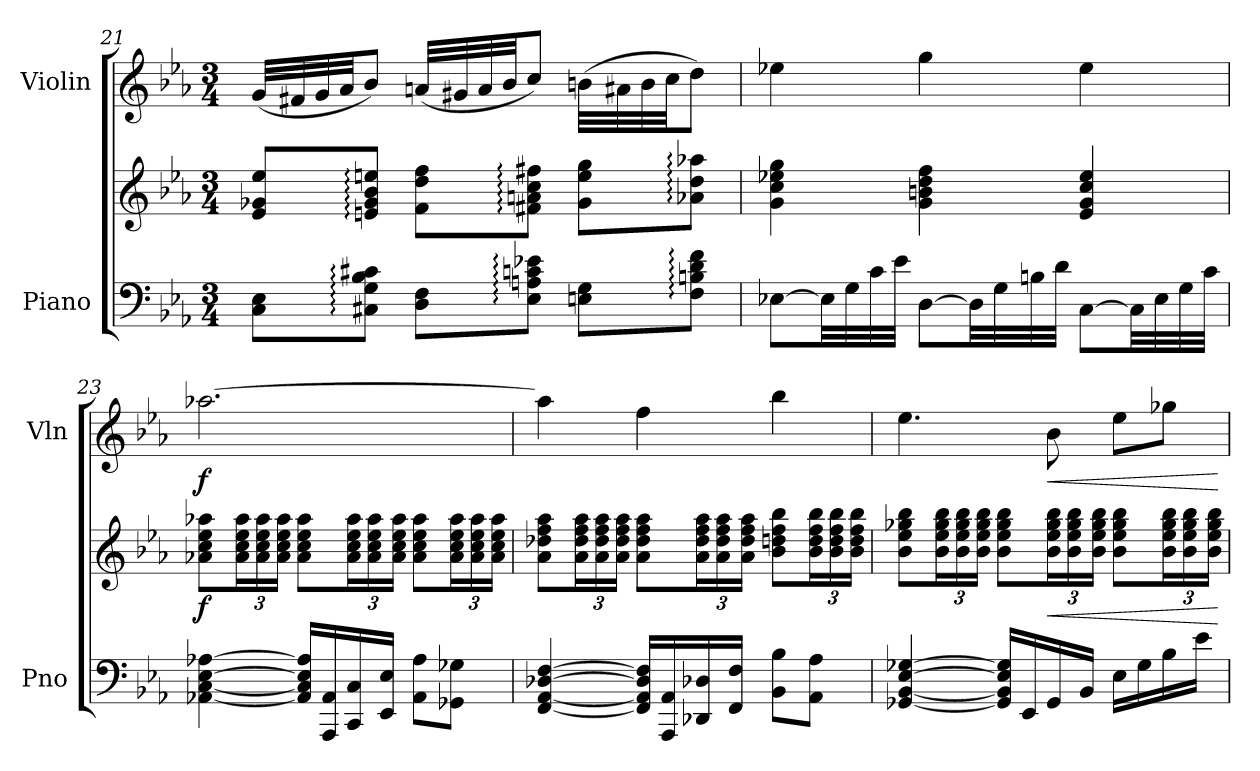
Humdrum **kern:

**kern	**kern	**dynam	**kern	**dynam
*part2	*part2	*part2	*part1	*part1
*staff3	*staff2	*staff2/3	*staff1	*staff1
*I"Piano	*	*	*I"Violin	*
*I'Pno	*	*	*I'Vln	*
!!LO:PB:g=z
*clefF4	*clefG2	*	*clefG2	*
*k[b-e-a-]	*k[b-e-a-]	*	*k[b-e-a-]	*
*M3/4	*M3/4	*	*M3/4	*
=21	=21	=21	=21	=21
8C\ 8E-\L	8e-/ 8g-X/ 8ee-/L	.	(<32g/LLL	.
.	.	.	32f#X/	.
.	.	.	32g/	.
.	.	.	32a-/JJ	.
8C#X\: 8G\: 8B-\: 8c#X\:J	8en/: 8g-/: 8b-/: 8een/:J	.	8b-/J)	.
8D\ 8F\L	8f\ 8dd\ 8ff\L	.	(<32an/LLL	.
.	.	.	32g#X/	.
.	.	.	32a/	.
.	.	.	32b-/JJ	.
8E-\: 8An\: 8cn\: 8e-X\:J	8f#X\: 8an\: 8cc\: 8ff#X\:J	.	8cc/J)	.
8En\ 8G\L	8g-\ 8ee\ 8gg\L	.	(>32bn\LLL	.
.	.	.	32a#X\	.
.	.	.	32b\	.
.	.	.	32cc\JJ	.
8F\: 8Bn\: 8d\: 8f\:J	8a-X\: 8dd\: 8aa-X\:J	.	8dd\J)	.
=22	=22	=22	=22	=22
[8E-X\L	4g\ 4cc\ 4ee-X\ 4gg\	.	4ee-X\	.
32E-\LL]	.	.	.	.
32G\	.	.	.	.
32c\	.	.	.	.
32e-\JJJ	.	.	.	.
[8D\L	4g\ 4bn\ 4dd\ 4ff\	.	4gg\	.
32D\LL]	.	.	.	.
32G\	.	.	.	.
32Bn\	.	.	.	.
32d\JJJ	.	.	.	.
[8C\L	4e-/ 4g/ 4cc/ 4ee-/	.	4ee-\	.
32C\LL]	.	.	.	.
32E-\	.	.	.	.
32G\	.	.	.	.
32c\JJJ	.	.	.	.
=23	=23	=23	=23	=23
!	!	!LO:DY:b	!	!LO:DY:b
[4AA-X\ [4C\ [4E-\ [4A-X\	8a-X\ 8cc\ 8ee-\ 8aa-X\L	f	[2.aa-X\	f
*	*Xbrackettup	*	*	*
.	24a-\ 24cc\ 24ee-\ 24aa-\L	.	.	.
.	24a-\ 24cc\ 24ee-\ 24aa-\	.	.	.
.	24a-\ 24cc\ 24ee-\ 24aa-\JJ	.	.	.
16AA-/] 16C/] 16E-/] 16A-/]LL	8a-\ 8cc\ 8ee-\ 8aa-\L	.	.	.
16AAA-/ 16AA-/	.	.	.	.
16CC/ 16C/	24a-\ 24cc\ 24ee-\ 24aa-\L	.	.	.
.	24a-\ 24cc\ 24ee-\ 24aa-\	.	.	.
16EE-/ 16E-/JJ	.	.	.	.
.	24a-\ 24cc\ 24ee-\ 24aa-\JJ	.	.	.
8AA-\ 8A-\L	8a-\ 8cc\ 8ee-\ 8aa-\L	.	.	.
8GG-X\ 8G-X\J	24a-\ 24cc\ 24ee-\ 24aa-\L	.	.	.
.	24a-\ 24cc\ 24ee-\ 24aa-\	.	.	.
.	24a-\ 24cc\ 24ee-\ 24aa-\JJ	.	.	.
!!LO:LB:g=z
=24	=24	=24	=24	=24
[4FF/ [4AA-/ [4D-X/ [4F/	8a-\ 8dd-X\ 8ff\ 8aa-\L	.	4aa-\]	.
.	24a-\ 24dd-\ 24ff\ 24aa-\L	.	.	.
.	24a-\ 24dd-\ 24ff\ 24aa-\	.	.	.
.	24a-\ 24dd-\ 24ff\ 24aa-\JJ	.	.	.
16FF/] 16AA-/] 16D-/] 16F/]LL	8a-\ 8dd-\ 8ff\ 8aa-\L	.	4ff\	.
16AAA-/ 16AA-/	.	.	.	.
16DD-X/ 16D-X/	24a-\ 24dd-\ 24ff\ 24aa-\L	.	.	.
.	24a-\ 24dd-\ 24ff\ 24aa-\	.	.	.
16FF/ 16F/JJ	.	.	.	.
.	24a-\ 24dd-\ 24ff\ 24aa-\JJ	.	.	.
8BB-\ 8B-\L	8b-\ 8ddn\ 8ff\ 8bb-\L	.	4bb-\	.
8AA-\ 8A-\J	24b-\ 24dd\ 24ff\ 24bb-\L	.	.	.
.	24b-\ 24dd\ 24ff\ 24bb-\	.	.	.
.	24b-\ 24dd\ 24ff\ 24bb-\JJ	.	.	.
=25	=25	=25	=25	=25
[4GG-X/ [4BB-/ [4E-/ [4G-X/	8b-\ 8ee-\ 8gg-X\ 8bb-\L	.	4.ee-\	.
.	24b-\ 24ee-\ 24gg-\ 24bb-\L	.	.	.
.	24b-\ 24ee-\ 24gg-\ 24bb-\	.	.	.
.	24b-\ 24ee-\ 24gg-\ 24bb-\JJ	.	.	.
16GG-/] 16BB-/] 16E-/] 16G-/]LL	8b-\ 8ee-\ 8gg-\ 8bb-\L	.	.	.
16EE-/	.	.	.	.
!	!	!LO:HP:b	!	!LO:HP:b
16GG-/	24b-\ 24ee-\ 24gg-\ 24bb-\L	<	8b-\	<
.	24b-\ 24ee-\ 24gg-\ 24bb-\	.	.	.
16BB-/JJ	.	.	.	.
.	24b-\ 24ee-\ 24gg-\ 24bb-\JJ	.	.	.
16E-\LL	8b-\ 8ee-\ 8gg-\ 8bb-\L	.	8ee-\L	.
16G-\	.	.	.	.
16B-\	24b-\ 24ee-\ 24gg-\ 24bb-\L	.	8gg-X\J	.
.	24b-\ 24ee-\ 24gg-\ 24bb-\	.	.	.
16e-\JJ	.	.	.	.
.	24b-\ 24ee-\ 24gg-\ 24bb-\JJ	.	.	.
.	.	[	.	[
=	=	=	=	=
*-	*-	*-	*-	*-
